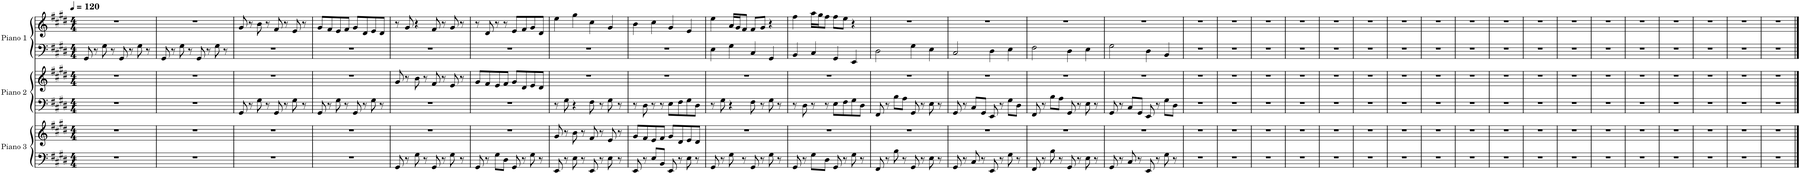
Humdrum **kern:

**kern	**kern	**kern	**kern	**kern	**kern
*part3	*part3	*part2	*part2	*part1	*part1
*staff6	*staff5	*staff4	*staff3	*staff2	*staff1
*I"Piano 3	*	*I"Piano 2	*	*I"Piano 1	*
*I'Pno. 3	*	*I'Pno. 2	*	*I'Pno. 1	*
*clefF4	*clefG2	*clefF4	*clefG2	*clefF4	*clefG2
*k[f#c#g#d#]	*k[f#c#g#d#]	*k[f#c#g#d#]	*k[f#c#g#d#]	*k[f#c#g#d#]	*k[f#c#g#d#]
*M4/4	*M4/4	*M4/4	*M4/4	*M4/4	*M4/4
*MM120	*MM120	*MM120	*MM120	*MM120	*MM120
=1	=1	=1	=1	=1	=1
1r	1r	1r	1r	8GG#/	1r
.	.	.	.	8r	.
.	.	.	.	8G#\	.
.	.	.	.	8r	.
.	.	.	.	8GG#/	.
.	.	.	.	8r	.
.	.	.	.	8G#\	.
.	.	.	.	8r	.
=2	=2	=2	=2	=2	=2
1r	1r	1r	1r	8GG#/	1r
.	.	.	.	8r	.
.	.	.	.	8G#\	.
.	.	.	.	8r	.
.	.	.	.	8GG#/	.
.	.	.	.	8r	.
.	.	.	.	8G#\	.
.	.	.	.	8r	.
=3	=3	=3	=3	=3	=3
1r	1r	8GG#/	1r	1r	8g#/
.	.	8r	.	.	8r
.	.	8G#\	.	.	8b\
.	.	8r	.	.	8r
.	.	8GG#/	.	.	8f#/
.	.	8r	.	.	8r
.	.	8G#\	.	.	8e/
.	.	8r	.	.	8r
=4	=4	=4	=4	=4	=4
1r	1r	8GG#/	1r	1r	8g#/L
.	.	8r	.	.	8f#/
.	.	8G#\	.	.	8e/
.	.	8r	.	.	8f#/J
.	.	8GG#/	.	.	8g#/L
.	.	8r	.	.	8d#/
.	.	8G#\	.	.	8e/
.	.	8r	.	.	8d#/J
=5	=5	=5	=5	=5	=5
8GG#/	1r	1r	8g#/	1r	8r
8r	.	.	8r	.	8g#/
8G#\	.	.	8b\	.	4r
8r	.	.	8r	.	.
8GG#/	.	.	8f#/	.	8f#/
8r	.	.	8r	.	8r
8G#\	.	.	8e/	.	8g#/
8r	.	.	8r	.	8r
=6	=6	=6	=6	=6	=6
8GG#/	1r	1r	8g#/L	1r	8r
8r	.	.	8f#/	.	8d#/
8G#\L	.	.	8e/	.	8r
8D#\J	.	.	8f#/J	.	8r
8GG#/	.	.	8g#/L	.	8e/L
8r	.	.	8d#/	.	8f#/
8G#\	.	.	8e/	.	8g#/
8r	.	.	8d#/J	.	8d#/J
=7	=7	=7	=7	=7	=7
8EE/	8g#/	8r	1r	1r	4ee\
8r	8r	8G#\	.	.	.
8E\	8b\	4r	.	.	4gg#\
8r	8r	.	.	.	.
8EE/	8f#/	8F#\	.	.	4cc#\
8r	8r	8r	.	.	.
8E\	8e/	8G#\	.	.	4g#/
8r	8r	8r	.	.	.
=8	=8	=8	=8	=8	=8
8EE/	8g#/L	8r	1r	1r	4b\
8r	8f#/	8D#\	.	.	.
8E/L	8e/	8r	.	.	4cc#\
8BB/J	8f#/J	8r	.	.	.
8EE/	8g#/L	8E\L	.	.	4g#/
8r	8d#/	8F#\	.	.	.
8E\	8e/	8G#\	.	.	4e/
8r	8d#/J	8D#\J	.	.	.
=9	=9	=9	=9	=9	=9
8GG#/	1r	8r	1r	4E\	4ee\
8r	.	8G#\	.	.	.
8G#\	.	4r	.	4G#\	16a/LL
.	.	.	.	.	16g#/J
8r	.	.	.	.	8f#/J
8GG#/	.	8F#\	.	4C#/	8f#/L
8r	.	8r	.	.	8g#/J
8G#\	.	8G#\	.	4GG#/	4r
8r	.	8r	.	.	.
=10	=10	=10	=10	=10	=10
8GG#/	1r	8r	1r	4BB/	4ff#\
8r	.	8D#\	.	.	.
8G#\L	.	8r	.	4C#/	16aa\LL
.	.	.	.	.	16gg#\J
8D#\J	.	8r	.	.	8ff#\J
8GG#/	.	8E\L	.	4GG#/	8ff#\L
8r	.	8F#\	.	.	8ee\J
8G#\	.	8G#\	.	4EE/	4r
8r	.	8D#\J	.	.	.
=11	=11	=11	=11	=11	=11
8FF#/	1r	8FF#/	1r	2D#\	1r
8r	.	8r	.	.	.
8B\	.	8B\L	.	.	.
8r	.	8A\J	.	.	.
8GG#/	.	8GG#/	.	4G#\	.
8r	.	8r	.	.	.
8E\	.	8E\	.	4E\	.
8r	.	8r	.	.	.
=12	=12	=12	=12	=12	=12
8GG#/	1r	8GG#/	1r	2C#/	1r
8r	.	8r	.	.	.
8C#/	.	8C#/L	.	.	.
8r	.	8GG#/J	.	.	.
8EE/	.	8EE/	.	4D#\	.
8r	.	8r	.	.	.
8G#\	.	8G#\L	.	4E\	.
8r	.	8D#\J	.	.	.
=13	=13	=13	=13	=13	=13
8FF#/	1r	8FF#/	1r	2F#\	1r
8r	.	8r	.	.	.
8B\	.	8B\L	.	.	.
8r	.	8A\J	.	.	.
8GG#/	.	8GG#/	.	4D#\	.
8r	.	8r	.	.	.
8E\	.	8E\	.	4E\	.
8r	.	8r	.	.	.
=14	=14	=14	=14	=14	=14
8GG#/	1r	8GG#/	1r	2G#\	1r
8r	.	8r	.	.	.
8C#/	.	8C#/L	.	.	.
8r	.	8GG#/J	.	.	.
8EE/	.	8EE/	.	4D#\	.
8r	.	8r	.	.	.
8G#\	.	8G#\L	.	4BB/	.
8r	.	8D#\J	.	.	.
=15	=15	=15	=15	=15	=15
1r	1r	1r	1r	1r	1r
=16	=16	=16	=16	=16	=16
1r	1r	1r	1r	1r	1r
=17	=17	=17	=17	=17	=17
1r	1r	1r	1r	1r	1r
=18	=18	=18	=18	=18	=18
1r	1r	1r	1r	1r	1r
=19	=19	=19	=19	=19	=19
1r	1r	1r	1r	1r	1r
=20	=20	=20	=20	=20	=20
1r	1r	1r	1r	1r	1r
=21	=21	=21	=21	=21	=21
1r	1r	1r	1r	1r	1r
=22	=22	=22	=22	=22	=22
1r	1r	1r	1r	1r	1r
=23	=23	=23	=23	=23	=23
1r	1r	1r	1r	1r	1r
=24	=24	=24	=24	=24	=24
1r	1r	1r	1r	1r	1r
=25	=25	=25	=25	=25	=25
1r	1r	1r	1r	1r	1r
=26	=26	=26	=26	=26	=26
1r	1r	1r	1r	1r	1r
=27	=27	=27	=27	=27	=27
1r	1r	1r	1r	1r	1r
=28	=28	=28	=28	=28	=28
1r	1r	1r	1r	1r	1r
=29	=29	=29	=29	=29	=29
1r	1r	1r	1r	1r	1r
=30	=30	=30	=30	=30	=30
1r	1r	1r	1r	1r	1r
=31	=31	=31	=31	=31	=31
1r	1r	1r	1r	1r	1r
=32	=32	=32	=32	=32	=32
1r	1r	1r	1r	1r	1r
==	==	==	==	==	==
*-	*-	*-	*-	*-	*-
